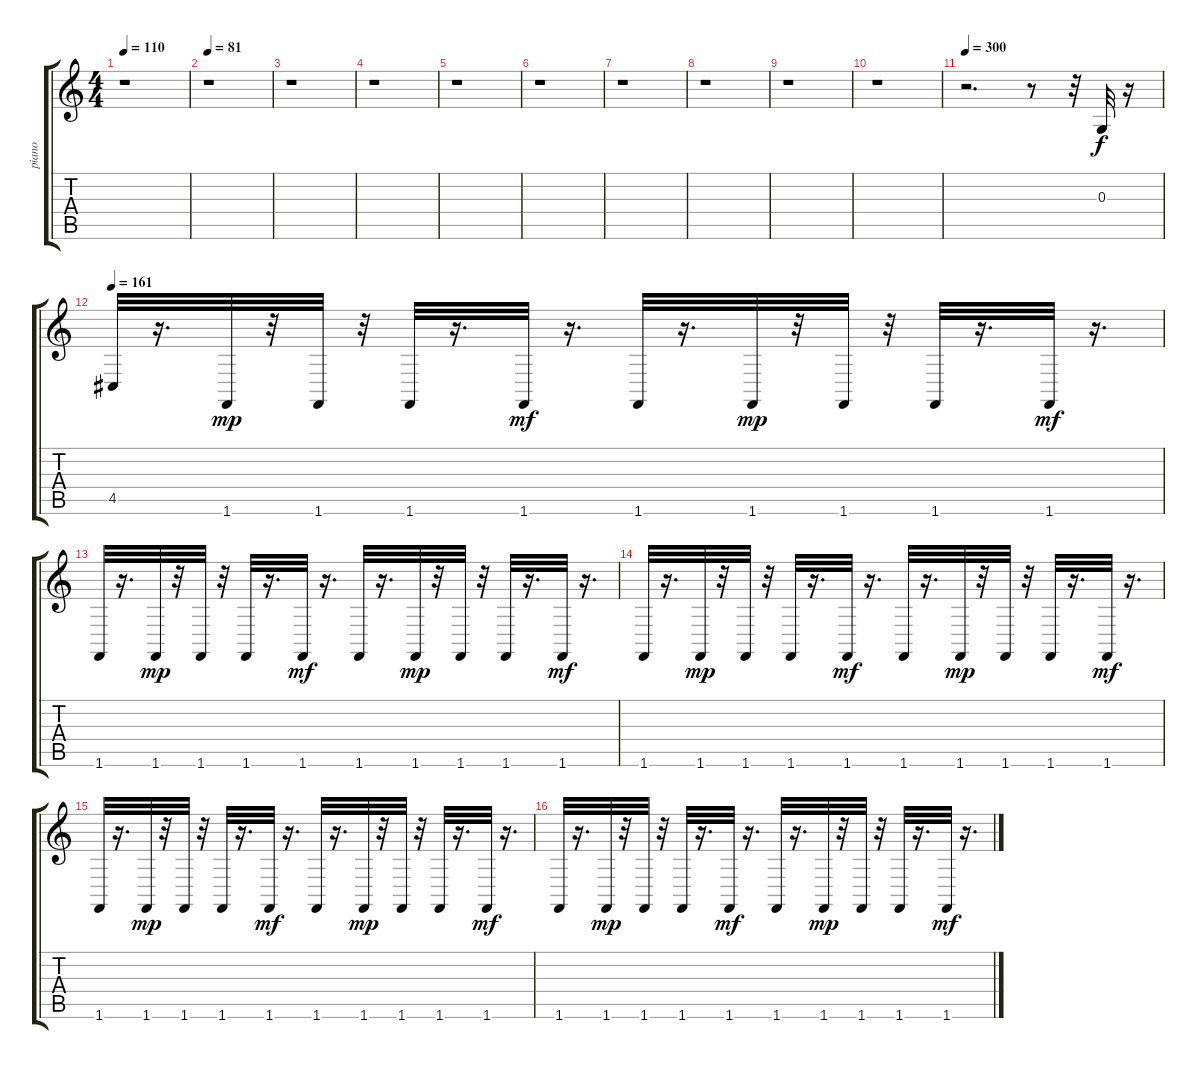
\track ("piano" "piano") {instrument acousticgrandpiano}
\staff {score tabs}
\tuning (E4 B3 G3 D3 A2 E2) {hide}
\ts (4 4)
\tempo 110
\clef g2
\ks c
r.1{dy mp} |
\tempo 81
r.1 |
r.1 |
r.1 |
r.1 |
r.1 |
r.1 |
r.1 |
r.1 |
r.1 |
\tempo 300
r.2{d} r.8 r.32 0.3.32{dy f} r.16 |
\tempo 161
4.5.32 r.16{d} 1.6.32{dy mp} r.32 1.6.32 r.32 1.6.32 r.16{d} 1.6.32{dy mf} r.16{d} 1.6.32 r.16{d} 1.6.32{dy mp} r.32 1.6.32 r.32 1.6.32 r.16{d} 1.6.32{dy mf} r.16{d} |
1.6.32 r.16{d} 1.6.32{dy mp} r.32 1.6.32 r.32 1.6.32 r.16{d} 1.6.32{dy mf} r.16{d} 1.6.32 r.16{d} 1.6.32{dy mp} r.32 1.6.32 r.32 1.6.32 r.16{d} 1.6.32{dy mf} r.16{d} |
1.6.32 r.16{d} 1.6.32{dy mp} r.32 1.6.32 r.32 1.6.32 r.16{d} 1.6.32{dy mf} r.16{d} 1.6.32 r.16{d} 1.6.32{dy mp} r.32 1.6.32 r.32 1.6.32 r.16{d} 1.6.32{dy mf} r.16{d} |
1.6.32 r.16{d} 1.6.32{dy mp} r.32 1.6.32 r.32 1.6.32 r.16{d} 1.6.32{dy mf} r.16{d} 1.6.32 r.16{d} 1.6.32{dy mp} r.32 1.6.32 r.32 1.6.32 r.16{d} 1.6.32{dy mf} r.16{d} |
1.6.32 r.16{d} 1.6.32{dy mp} r.32 1.6.32 r.32 1.6.32 r.16{d} 1.6.32{dy mf} r.16{d} 1.6.32 r.16{d} 1.6.32{dy mp} r.32 1.6.32 r.32 1.6.32 r.16{d} 1.6.32{dy mf} r.16{d}
